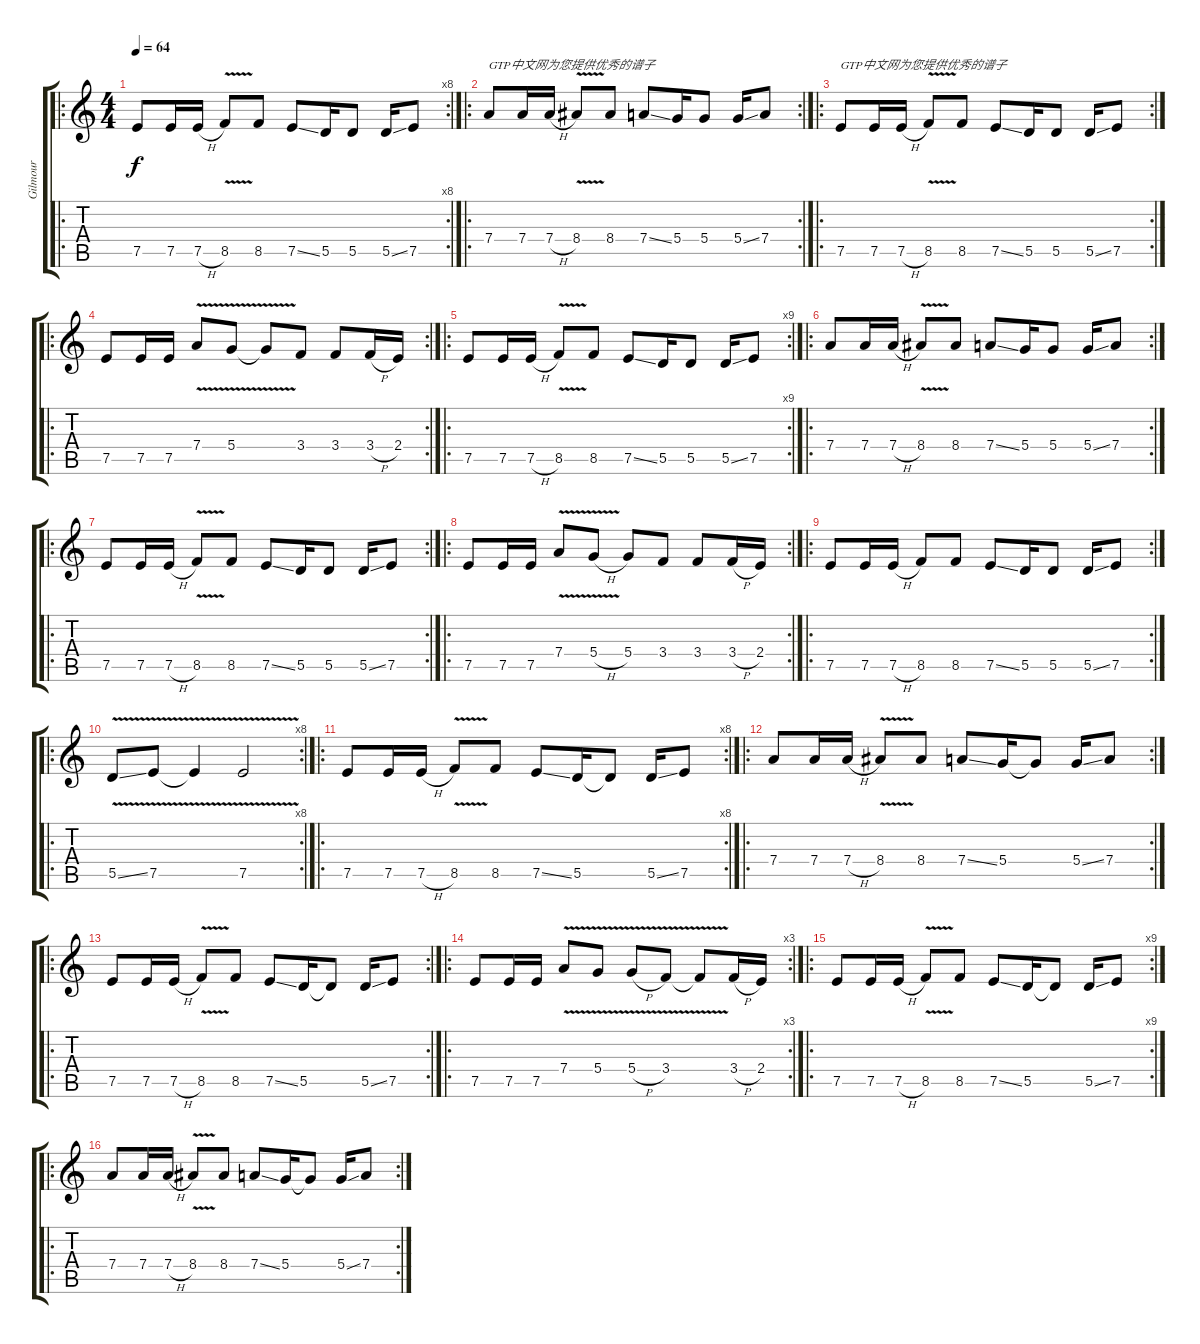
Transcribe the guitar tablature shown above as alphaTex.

\track ("Gilmour" "Gilmour") {instrument electricguitarjazz}
\staff {score tabs}
\tuning (E4 B3 G3 D3 A2 E2) {hide}
\ro
\rc 8
\ts (4 4)
\tempo 64
\clef g2
\ks c
7.5.8{dy f instrument electricguitarjazz} 7.5.16 7.5{h}.16 8.5{v}.8 8.5.8 7.5{ss}.8 5.5.16 5.5.8 5.5{ss}.16 7.5.8 |
\ro
\rc 2
7.4.8{txt "GTP中文网为您提供优秀的谱子"} 7.4.16 7.4{h}.16 8.4{v}.8 8.4.8 7.4{ss}.8 5.4.16 5.4.8 5.4{ss}.16 7.4.8 |
\ro
\rc 2
7.5.8{txt "GTP中文网为您提供优秀的谱子"} 7.5.16 7.5{h}.16 8.5{v}.8 8.5.8 7.5{ss}.8 5.5.16 5.5.8 5.5{ss}.16 7.5.8 |
\ro
\rc 2
7.5.8 7.5.16 7.5.16 7.4{v}.8 5.4{v}.8 5.4{v t}.8 3.4.8 3.4.8 3.4{h}.16 2.4.16 |
\ro
\rc 9
7.5.8 7.5.16 7.5{h}.16 8.5{v}.8 8.5.8 7.5{ss}.8 5.5.16 5.5.8 5.5{ss}.16 7.5.8 |
\ro
\rc 2
7.4.8 7.4.16 7.4{h}.16 8.4{v}.8 8.4.8 7.4{ss}.8 5.4.16 5.4.8 5.4{ss}.16 7.4.8 |
\ro
\rc 2
7.5.8 7.5.16 7.5{h}.16 8.5{v}.8 8.5.8 7.5{ss}.8 5.5.16 5.5.8 5.5{ss}.16 7.5.8 |
\ro
\rc 2
7.5.8 7.5.16 7.5.16 7.4{v}.8 5.4{v h}.8 5.4.8 3.4.8 3.4.8 3.4{h}.16 2.4.16 |
\ro
\rc 2
7.5.8 7.5.16 7.5{h}.16 8.5.8 8.5.8 7.5{ss}.8 5.5.16 5.5.8 5.5{ss}.16 7.5.8 |
\ro
\rc 8
5.5{v ss}.8 7.5{v}.8 7.5{t}.4 7.5{v}.2 |
\ro
\rc 8
7.5.8 7.5.16 7.5{h}.16 8.5{v}.8 8.5.8 7.5{ss}.8 5.5.16 5.5{t}.8 5.5{ss}.16 7.5.8 |
\ro
\rc 2
7.4.8 7.4.16 7.4{h}.16 8.4{v}.8 8.4.8 7.4{ss}.8 5.4.16 5.4{t}.8 5.4{ss}.16 7.4.8 |
\ro
\rc 2
7.5.8 7.5.16 7.5{h}.16 8.5{v}.8 8.5.8 7.5{ss}.8 5.5.16 5.5{t}.8 5.5{ss}.16 7.5.8 |
\ro
\rc 3
7.5.8 7.5.16 7.5.16 7.4{v}.8 5.4{v}.8 5.4{v h}.8 3.4{v}.8 3.4{t}.8 3.4{h}.16 2.4.16 |
\ro
\rc 9
7.5.8 7.5.16 7.5{h}.16 8.5{v}.8 8.5.8 7.5{ss}.8 5.5.16 5.5{t}.8 5.5{ss}.16 7.5.8 |
\ro
\rc 2
7.4.8 7.4.16 7.4{h}.16 8.4{v}.8 8.4.8 7.4{ss}.8 5.4.16 5.4{t}.8 5.4{ss}.16 7.4.8
